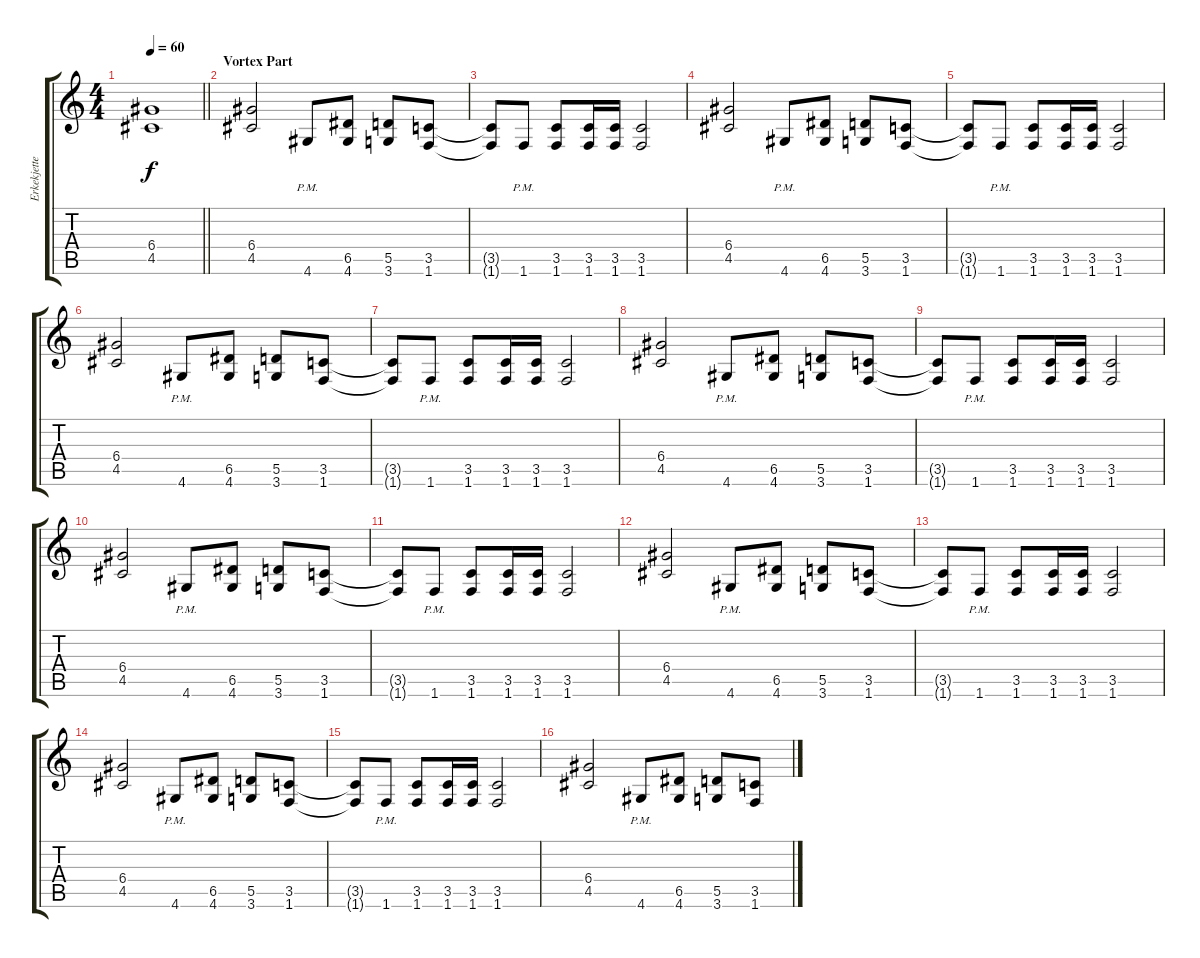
\track ("Erkekjetter Silenoz" "Erkekjette") {instrument overdrivenguitar}
\staff {score tabs}
\tuning (E4 B3 G3 D3 A2 E2) {hide}
\ts (4 4)
\tempo 60
\clef g2
\barLineRight lightlight
\ks c
(6.4{t} 4.5{t}).1{dy f} |
\section ("" "Vortex Part")
(6.4 4.5).2 4.6{pm}.8 (6.5 4.6).8 (5.5 3.6).8 (3.5 1.6).8 |
(3.5{t} 1.6{t}).8 1.6{pm}.8 (3.5 1.6).8 (3.5 1.6).16 (3.5 1.6).16 (3.5 1.6).2 |
(6.4 4.5).2 4.6{pm}.8 (6.5 4.6).8 (5.5 3.6).8 (3.5 1.6).8 |
(3.5{t} 1.6{t}).8 1.6{pm}.8 (3.5 1.6).8 (3.5 1.6).16 (3.5 1.6).16 (3.5 1.6).2 |
(6.4 4.5).2 4.6{pm}.8 (6.5 4.6).8 (5.5 3.6).8 (3.5 1.6).8 |
(3.5{t} 1.6{t}).8 1.6{pm}.8 (3.5 1.6).8 (3.5 1.6).16 (3.5 1.6).16 (3.5 1.6).2 |
(6.4 4.5).2 4.6{pm}.8 (6.5 4.6).8 (5.5 3.6).8 (3.5 1.6).8 |
(3.5{t} 1.6{t}).8 1.6{pm}.8 (3.5 1.6).8 (3.5 1.6).16 (3.5 1.6).16 (3.5 1.6).2 |
(6.4 4.5).2 4.6{pm}.8 (6.5 4.6).8 (5.5 3.6).8 (3.5 1.6).8 |
(3.5{t} 1.6{t}).8 1.6{pm}.8 (3.5 1.6).8 (3.5 1.6).16 (3.5 1.6).16 (3.5 1.6).2 |
(6.4 4.5).2 4.6{pm}.8 (6.5 4.6).8 (5.5 3.6).8 (3.5 1.6).8 |
(3.5{t} 1.6{t}).8 1.6{pm}.8 (3.5 1.6).8 (3.5 1.6).16 (3.5 1.6).16 (3.5 1.6).2 |
(6.4 4.5).2 4.6{pm}.8 (6.5 4.6).8 (5.5 3.6).8 (3.5 1.6).8 |
(3.5{t} 1.6{t}).8 1.6{pm}.8 (3.5 1.6).8 (3.5 1.6).16 (3.5 1.6).16 (3.5 1.6).2 |
(6.4 4.5).2 4.6{pm}.8 (6.5 4.6).8 (5.5 3.6).8 (3.5 1.6).8
